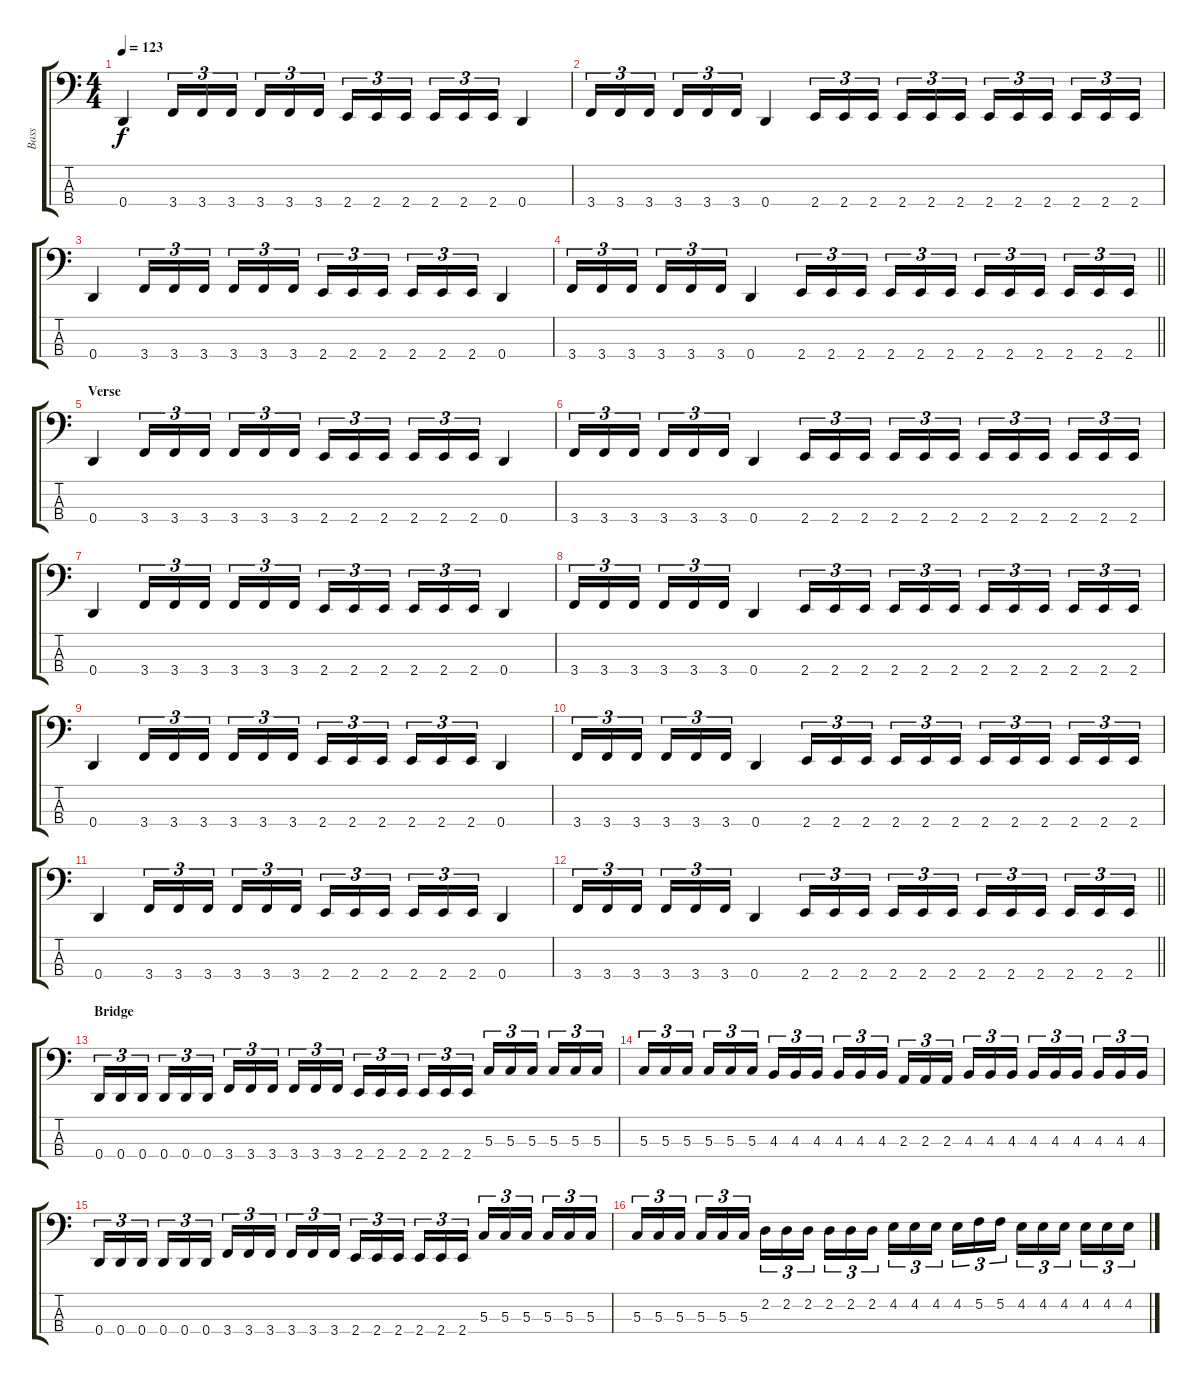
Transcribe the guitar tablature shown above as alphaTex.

\track ("Bass" "Bass") {instrument electricbasspick}
\staff {score tabs}
\tuning (F2 C2 G1 D1) {hide}
\ts (4 4)
\section ("" "")
\tempo 123
\clef f4
\ks c
0.4.4{dy f} 3.4.16{tu (3 2)} 3.4.16{tu (3 2)} 3.4.16{tu (3 2) beam splitsecondary} 3.4.16{tu (3 2)} 3.4.16{tu (3 2)} 3.4.16{tu (3 2)} 2.4.16{tu (3 2)} 2.4.16{tu (3 2)} 2.4.16{tu (3 2) beam splitsecondary} 2.4.16{tu (3 2)} 2.4.16{tu (3 2)} 2.4.16{tu (3 2)} 0.4.4 |
3.4.16{tu (3 2)} 3.4.16{tu (3 2)} 3.4.16{tu (3 2) beam splitsecondary} 3.4.16{tu (3 2)} 3.4.16{tu (3 2)} 3.4.16{tu (3 2)} 0.4.4 2.4.16{tu (3 2)} 2.4.16{tu (3 2)} 2.4.16{tu (3 2) beam splitsecondary} 2.4.16{tu (3 2)} 2.4.16{tu (3 2)} 2.4.16{tu (3 2)} 2.4.16{tu (3 2)} 2.4.16{tu (3 2)} 2.4.16{tu (3 2) beam splitsecondary} 2.4.16{tu (3 2)} 2.4.16{tu (3 2)} 2.4.16{tu (3 2)} |
0.4.4 3.4.16{tu (3 2)} 3.4.16{tu (3 2)} 3.4.16{tu (3 2) beam splitsecondary} 3.4.16{tu (3 2)} 3.4.16{tu (3 2)} 3.4.16{tu (3 2)} 2.4.16{tu (3 2)} 2.4.16{tu (3 2)} 2.4.16{tu (3 2) beam splitsecondary} 2.4.16{tu (3 2)} 2.4.16{tu (3 2)} 2.4.16{tu (3 2)} 0.4.4 |
\barLineRight lightlight
3.4.16{tu (3 2)} 3.4.16{tu (3 2)} 3.4.16{tu (3 2) beam splitsecondary} 3.4.16{tu (3 2)} 3.4.16{tu (3 2)} 3.4.16{tu (3 2)} 0.4.4 2.4.16{tu (3 2)} 2.4.16{tu (3 2)} 2.4.16{tu (3 2) beam splitsecondary} 2.4.16{tu (3 2)} 2.4.16{tu (3 2)} 2.4.16{tu (3 2)} 2.4.16{tu (3 2)} 2.4.16{tu (3 2)} 2.4.16{tu (3 2) beam splitsecondary} 2.4.16{tu (3 2)} 2.4.16{tu (3 2)} 2.4.16{tu (3 2)} |
\section ("" "Verse")
0.4.4 3.4.16{tu (3 2)} 3.4.16{tu (3 2)} 3.4.16{tu (3 2) beam splitsecondary} 3.4.16{tu (3 2)} 3.4.16{tu (3 2)} 3.4.16{tu (3 2)} 2.4.16{tu (3 2)} 2.4.16{tu (3 2)} 2.4.16{tu (3 2) beam splitsecondary} 2.4.16{tu (3 2)} 2.4.16{tu (3 2)} 2.4.16{tu (3 2)} 0.4.4 |
3.4.16{tu (3 2)} 3.4.16{tu (3 2)} 3.4.16{tu (3 2) beam splitsecondary} 3.4.16{tu (3 2)} 3.4.16{tu (3 2)} 3.4.16{tu (3 2)} 0.4.4 2.4.16{tu (3 2)} 2.4.16{tu (3 2)} 2.4.16{tu (3 2) beam splitsecondary} 2.4.16{tu (3 2)} 2.4.16{tu (3 2)} 2.4.16{tu (3 2)} 2.4.16{tu (3 2)} 2.4.16{tu (3 2)} 2.4.16{tu (3 2) beam splitsecondary} 2.4.16{tu (3 2)} 2.4.16{tu (3 2)} 2.4.16{tu (3 2)} |
0.4.4 3.4.16{tu (3 2)} 3.4.16{tu (3 2)} 3.4.16{tu (3 2) beam splitsecondary} 3.4.16{tu (3 2)} 3.4.16{tu (3 2)} 3.4.16{tu (3 2)} 2.4.16{tu (3 2)} 2.4.16{tu (3 2)} 2.4.16{tu (3 2) beam splitsecondary} 2.4.16{tu (3 2)} 2.4.16{tu (3 2)} 2.4.16{tu (3 2)} 0.4.4 |
3.4.16{tu (3 2)} 3.4.16{tu (3 2)} 3.4.16{tu (3 2) beam splitsecondary} 3.4.16{tu (3 2)} 3.4.16{tu (3 2)} 3.4.16{tu (3 2)} 0.4.4 2.4.16{tu (3 2)} 2.4.16{tu (3 2)} 2.4.16{tu (3 2) beam splitsecondary} 2.4.16{tu (3 2)} 2.4.16{tu (3 2)} 2.4.16{tu (3 2)} 2.4.16{tu (3 2)} 2.4.16{tu (3 2)} 2.4.16{tu (3 2) beam splitsecondary} 2.4.16{tu (3 2)} 2.4.16{tu (3 2)} 2.4.16{tu (3 2)} |
0.4.4 3.4.16{tu (3 2)} 3.4.16{tu (3 2)} 3.4.16{tu (3 2) beam splitsecondary} 3.4.16{tu (3 2)} 3.4.16{tu (3 2)} 3.4.16{tu (3 2)} 2.4.16{tu (3 2)} 2.4.16{tu (3 2)} 2.4.16{tu (3 2) beam splitsecondary} 2.4.16{tu (3 2)} 2.4.16{tu (3 2)} 2.4.16{tu (3 2)} 0.4.4 |
3.4.16{tu (3 2)} 3.4.16{tu (3 2)} 3.4.16{tu (3 2) beam splitsecondary} 3.4.16{tu (3 2)} 3.4.16{tu (3 2)} 3.4.16{tu (3 2)} 0.4.4 2.4.16{tu (3 2)} 2.4.16{tu (3 2)} 2.4.16{tu (3 2) beam splitsecondary} 2.4.16{tu (3 2)} 2.4.16{tu (3 2)} 2.4.16{tu (3 2)} 2.4.16{tu (3 2)} 2.4.16{tu (3 2)} 2.4.16{tu (3 2) beam splitsecondary} 2.4.16{tu (3 2)} 2.4.16{tu (3 2)} 2.4.16{tu (3 2)} |
0.4.4 3.4.16{tu (3 2)} 3.4.16{tu (3 2)} 3.4.16{tu (3 2) beam splitsecondary} 3.4.16{tu (3 2)} 3.4.16{tu (3 2)} 3.4.16{tu (3 2)} 2.4.16{tu (3 2)} 2.4.16{tu (3 2)} 2.4.16{tu (3 2) beam splitsecondary} 2.4.16{tu (3 2)} 2.4.16{tu (3 2)} 2.4.16{tu (3 2)} 0.4.4 |
\barLineRight lightlight
3.4.16{tu (3 2)} 3.4.16{tu (3 2)} 3.4.16{tu (3 2) beam splitsecondary} 3.4.16{tu (3 2)} 3.4.16{tu (3 2)} 3.4.16{tu (3 2)} 0.4.4 2.4.16{tu (3 2)} 2.4.16{tu (3 2)} 2.4.16{tu (3 2) beam splitsecondary} 2.4.16{tu (3 2)} 2.4.16{tu (3 2)} 2.4.16{tu (3 2)} 2.4.16{tu (3 2)} 2.4.16{tu (3 2)} 2.4.16{tu (3 2) beam splitsecondary} 2.4.16{tu (3 2)} 2.4.16{tu (3 2)} 2.4.16{tu (3 2)} |
\section ("" "Bridge")
0.4.16{tu (3 2)} 0.4.16{tu (3 2)} 0.4.16{tu (3 2) beam splitsecondary} 0.4.16{tu (3 2)} 0.4.16{tu (3 2)} 0.4.16{tu (3 2)} 3.4.16{tu (3 2)} 3.4.16{tu (3 2)} 3.4.16{tu (3 2) beam splitsecondary} 3.4.16{tu (3 2)} 3.4.16{tu (3 2)} 3.4.16{tu (3 2)} 2.4.16{tu (3 2)} 2.4.16{tu (3 2)} 2.4.16{tu (3 2) beam splitsecondary} 2.4.16{tu (3 2)} 2.4.16{tu (3 2)} 2.4.16{tu (3 2)} 5.3.16{tu (3 2)} 5.3.16{tu (3 2)} 5.3.16{tu (3 2) beam splitsecondary} 5.3.16{tu (3 2)} 5.3.16{tu (3 2)} 5.3.16{tu (3 2)} |
5.3.16{tu (3 2)} 5.3.16{tu (3 2)} 5.3.16{tu (3 2) beam splitsecondary} 5.3.16{tu (3 2)} 5.3.16{tu (3 2)} 5.3.16{tu (3 2)} 4.3.16{tu (3 2)} 4.3.16{tu (3 2)} 4.3.16{tu (3 2) beam splitsecondary} 4.3.16{tu (3 2)} 4.3.16{tu (3 2)} 4.3.16{tu (3 2)} 2.3.16{tu (3 2)} 2.3.16{tu (3 2)} 2.3.16{tu (3 2) beam splitsecondary} 4.3.16{tu (3 2)} 4.3.16{tu (3 2)} 4.3.16{tu (3 2)} 4.3.16{tu (3 2)} 4.3.16{tu (3 2)} 4.3.16{tu (3 2) beam splitsecondary} 4.3.16{tu (3 2)} 4.3.16{tu (3 2)} 4.3.16{tu (3 2)} |
0.4.16{tu (3 2)} 0.4.16{tu (3 2)} 0.4.16{tu (3 2) beam splitsecondary} 0.4.16{tu (3 2)} 0.4.16{tu (3 2)} 0.4.16{tu (3 2)} 3.4.16{tu (3 2)} 3.4.16{tu (3 2)} 3.4.16{tu (3 2) beam splitsecondary} 3.4.16{tu (3 2)} 3.4.16{tu (3 2)} 3.4.16{tu (3 2)} 2.4.16{tu (3 2)} 2.4.16{tu (3 2)} 2.4.16{tu (3 2) beam splitsecondary} 2.4.16{tu (3 2)} 2.4.16{tu (3 2)} 2.4.16{tu (3 2)} 5.3.16{tu (3 2)} 5.3.16{tu (3 2)} 5.3.16{tu (3 2) beam splitsecondary} 5.3.16{tu (3 2)} 5.3.16{tu (3 2)} 5.3.16{tu (3 2)} |
5.3.16{tu (3 2)} 5.3.16{tu (3 2)} 5.3.16{tu (3 2) beam splitsecondary} 5.3.16{tu (3 2)} 5.3.16{tu (3 2)} 5.3.16{tu (3 2)} 2.2.16{tu (3 2)} 2.2.16{tu (3 2)} 2.2.16{tu (3 2) beam splitsecondary} 2.2.16{tu (3 2)} 2.2.16{tu (3 2)} 2.2.16{tu (3 2)} 4.2.16{tu (3 2)} 4.2.16{tu (3 2)} 4.2.16{tu (3 2) beam splitsecondary} 4.2.16{tu (3 2)} 5.2.16{tu (3 2)} 5.2.16{tu (3 2)} 4.2.16{tu (3 2)} 4.2.16{tu (3 2)} 4.2.16{tu (3 2) beam splitsecondary} 4.2.16{tu (3 2)} 4.2.16{tu (3 2)} 4.2.16{tu (3 2)}
